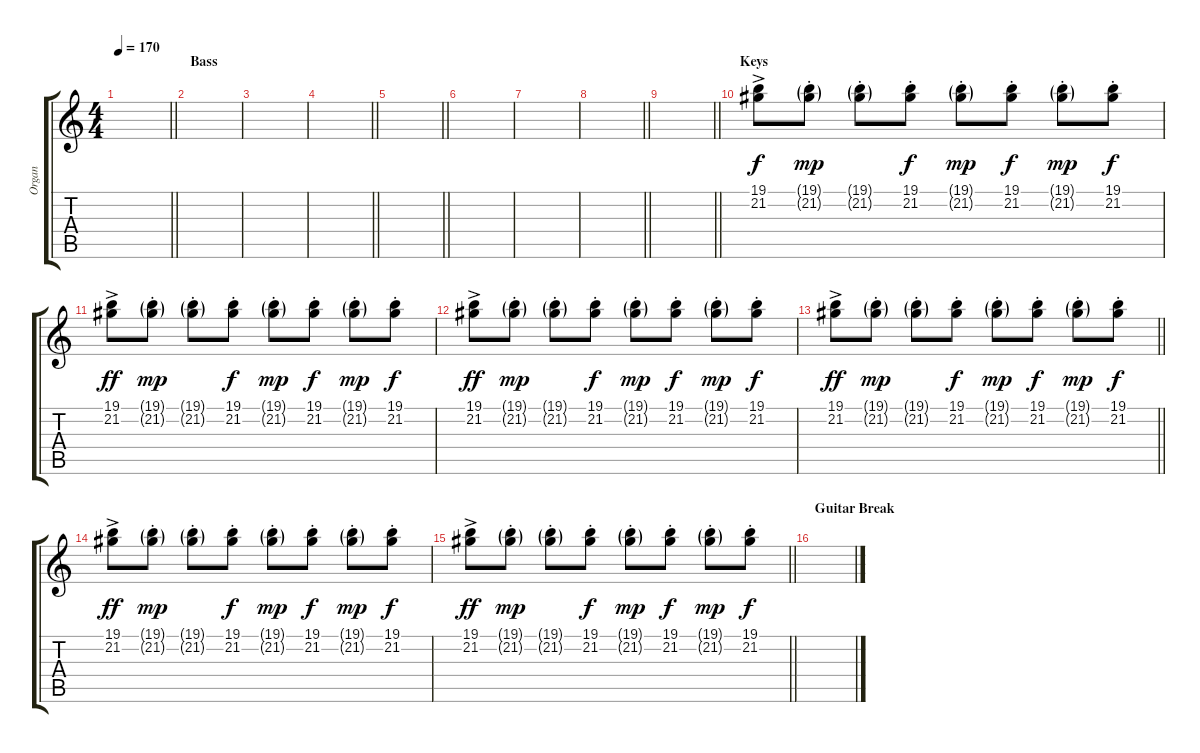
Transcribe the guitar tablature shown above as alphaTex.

\track ("Organ" "Organ") {instrument rockorgan}
\staff {score tabs}
\tuning (E4 B3 G3 D3 A2 E2) {hide}
\ts (4 4)
\tempo 170
\clef g2
\barLineRight lightlight
\ks c
|
\section ("" "Bass")
|
|
\barLineRight lightlight
|
\barLineRight lightlight
|
\section ("" "")
|
|
\barLineRight lightlight
|
\barLineRight lightlight
|
\section ("" "Keys")
(19.1{ac} 21.2{ac}).8{volume 8 balance 3 instrument rockorgan} (19.1{g st} 21.2{g st}).8{dy mp} (19.1{g st} 21.2{g st}).8 (19.1{st} 21.2{st}).8{dy f} (19.1{g st} 21.2{g st}).8{dy mp} (19.1{st} 21.2{st}).8{dy f} (19.1{g st} 21.2{g st}).8{dy mp} (19.1{st} 21.2{st}).8{dy f} |
(19.1{ac} 21.2{ac}).8{dy ff} (19.1{g st} 21.2{g st}).8{dy mp} (19.1{g st} 21.2{g st}).8 (19.1{st} 21.2{st}).8{dy f} (19.1{g st} 21.2{g st}).8{dy mp} (19.1{st} 21.2{st}).8{dy f} (19.1{g st} 21.2{g st}).8{dy mp} (19.1{st} 21.2{st}).8{dy f} |
(19.1{ac} 21.2{ac}).8{dy ff} (19.1{g st} 21.2{g st}).8{dy mp} (19.1{g st} 21.2{g st}).8 (19.1{st} 21.2{st}).8{dy f} (19.1{g st} 21.2{g st}).8{dy mp} (19.1{st} 21.2{st}).8{dy f} (19.1{g st} 21.2{g st}).8{dy mp} (19.1{st} 21.2{st}).8{dy f} |
\barLineRight lightlight
(19.1{ac} 21.2{ac}).8{dy ff} (19.1{g st} 21.2{g st}).8{dy mp} (19.1{g st} 21.2{g st}).8 (19.1{st} 21.2{st}).8{dy f} (19.1{g st} 21.2{g st}).8{dy mp} (19.1{st} 21.2{st}).8{dy f} (19.1{g st} 21.2{g st}).8{dy mp} (19.1{st} 21.2{st}).8{dy f} |
\section ("" "")
(19.1{ac} 21.2{ac}).8{dy ff} (19.1{g st} 21.2{g st}).8{dy mp} (19.1{g st} 21.2{g st}).8 (19.1{st} 21.2{st}).8{dy f} (19.1{g st} 21.2{g st}).8{dy mp} (19.1{st} 21.2{st}).8{dy f} (19.1{g st} 21.2{g st}).8{dy mp} (19.1{st} 21.2{st}).8{dy f} |
\barLineRight lightlight
(19.1{ac} 21.2{ac}).8{dy ff} (19.1{g st} 21.2{g st}).8{dy mp} (19.1{g st} 21.2{g st}).8 (19.1{st} 21.2{st}).8{dy f} (19.1{g st} 21.2{g st}).8{dy mp} (19.1{st} 21.2{st}).8{dy f} (19.1{g st} 21.2{g st}).8{dy mp} (19.1{st} 21.2{st}).8{dy f} |
\section ("" "Guitar Break")
